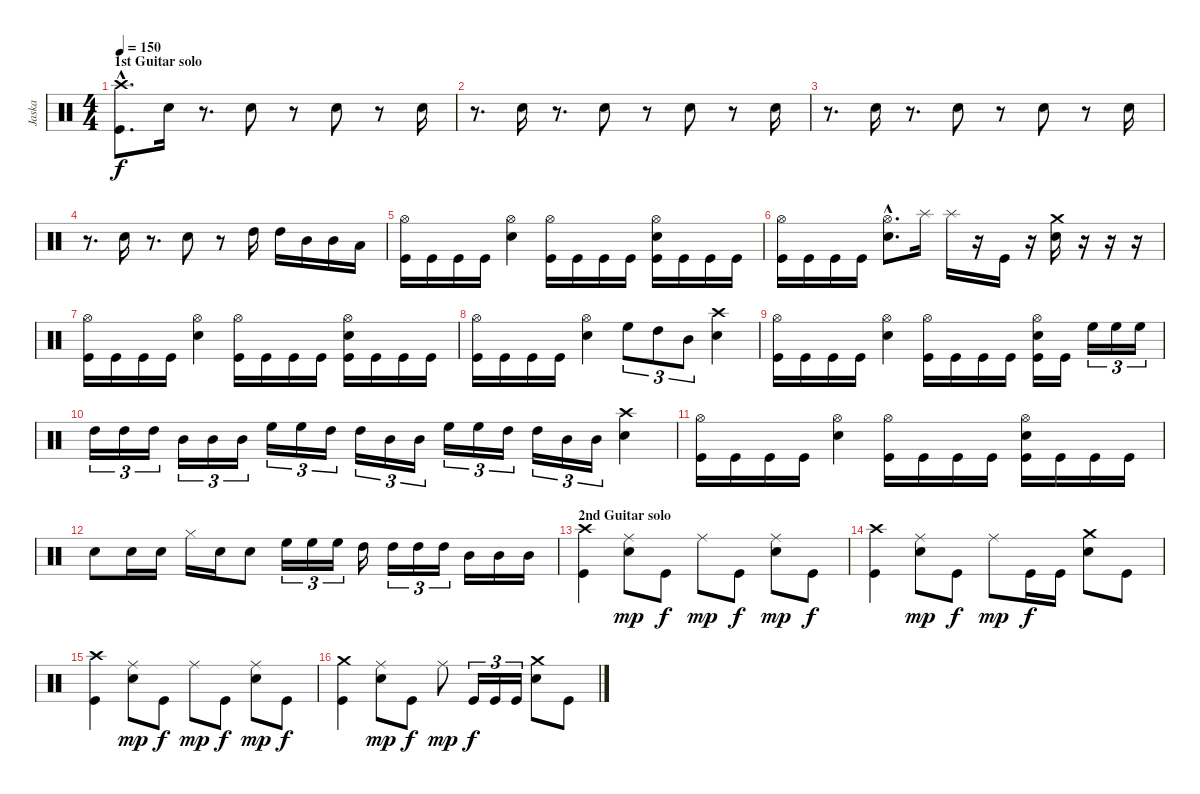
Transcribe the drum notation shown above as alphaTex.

\track ("Jaska" "Jaska") {instrument percussion}
\staff {score}
\articulation defaults
\ts (4 4)
\section ("" "1st Guitar solo")
\tempo 150
\clef neutral
\ks c
("Crash high (hit)"{hac} "Kick (hit)"{hac}).8{d dy f} "Snare (hit) 2".16 r.8{d} "Snare (hit) 2".8 r.8 "Snare (hit) 2".8 r.8 "Snare (hit) 2".16 |
r.8{d} "Snare (hit) 2".16 r.8{d} "Snare (hit) 2".8 r.8 "Snare (hit) 2".8 r.8 "Snare (hit) 2".16 |
r.8{d} "Snare (hit) 2".16 r.8{d} "Snare (hit) 2".8 r.8 "Snare (hit) 2".8 r.8 "Snare (hit) 2".16 |
r.8{d} "Snare (hit) 2".16 r.8{d} "Snare (hit) 2".8 r.8 "High Tom (hit)".16 "High Tom (hit)".16 "Mid Tom (hit)".16 "Mid Tom (hit)".16 "Low Tom (hit)".16 |
("Hi-Hat (open)" "Kick (hit)").16 "Kick (hit)".16 "Kick (hit)".16 "Kick (hit)".16 ("Snare (hit) 2" "Hi-Hat (open)").4 ("Hi-Hat (open)" "Kick (hit)").16 "Kick (hit)".16 "Kick (hit)".16 "Kick (hit)".16 ("Snare (hit) 2" "Hi-Hat (open)" "Kick (hit)").16 "Kick (hit)".16 "Kick (hit)".16 "Kick (hit)".16 |
("Hi-Hat (open)" "Kick (hit)").16 "Kick (hit)".16 "Kick (hit)".16 "Kick (hit)".16 ("Snare (hit) 2"{hac} "Hi-Hat (open)"{hac}).8{d} "Splash (hit)".16 "Splash (hit)".16 r.16 "Kick (hit)".16 r.16 ("Snare (hit) 2" "Crash medium (hit)").16 r.16 r.16 r.16 |
("Hi-Hat (open)" "Kick (hit)").16 "Kick (hit)".16 "Kick (hit)".16 "Kick (hit)".16 ("Snare (hit) 2" "Hi-Hat (open)").4 ("Hi-Hat (open)" "Kick (hit)").16 "Kick (hit)".16 "Kick (hit)".16 "Kick (hit)".16 ("Snare (hit) 2" "Hi-Hat (open)" "Kick (hit)").16 "Kick (hit)".16 "Kick (hit)".16 "Kick (hit)".16 |
("Hi-Hat (open)" "Kick (hit)").16 "Kick (hit)".16 "Kick (hit)".16 "Kick (hit)".16 ("Snare (hit) 2" "Hi-Hat (open)").4 "High Floor Tom (hit)".8{tu (3 2)} "High Tom (hit)".8{tu (3 2)} "Mid Tom (hit)".8{tu (3 2)} ("Snare (hit) 2" "Crash high (hit)").4 |
("Hi-Hat (open)" "Kick (hit)").16 "Kick (hit)".16 "Kick (hit)".16 "Kick (hit)".16 ("Snare (hit) 2" "Hi-Hat (open)").4 ("Hi-Hat (open)" "Kick (hit)").16 "Kick (hit)".16 "Kick (hit)".16 "Kick (hit)".16 ("Snare (hit) 2" "Hi-Hat (open)" "Kick (hit)").16 "Kick (hit)".16 "High Floor Tom (hit)".16{tu (3 2)} "High Floor Tom (hit)".16{tu (3 2)} "High Floor Tom (hit)".16{tu (3 2)} |
"High Tom (hit)".16{tu (3 2)} "High Tom (hit)".16{tu (3 2)} "High Tom (hit)".16{tu (3 2)} "Mid Tom (hit)".16{tu (3 2)} "Mid Tom (hit)".16{tu (3 2)} "Mid Tom (hit)".16{tu (3 2)} "High Floor Tom (hit)".16{tu (3 2)} "High Floor Tom (hit)".16{tu (3 2)} "High Tom (hit)".16{tu (3 2)} "High Tom (hit)".16{tu (3 2)} "Mid Tom (hit)".16{tu (3 2)} "Mid Tom (hit)".16{tu (3 2)} "High Floor Tom (hit)".16{tu (3 2)} "High Floor Tom (hit)".16{tu (3 2)} "High Tom (hit)".16{tu (3 2)} "High Tom (hit)".16{tu (3 2)} "Mid Tom (hit)".16{tu (3 2)} "Mid Tom (hit)".16{tu (3 2)} ("Snare (hit) 2" "Crash high (hit)").4 |
("Hi-Hat (open)" "Kick (hit)").16 "Kick (hit)".16 "Kick (hit)".16 "Kick (hit)".16 ("Snare (hit) 2" "Hi-Hat (open)").4 ("Hi-Hat (open)" "Kick (hit)").16 "Kick (hit)".16 "Kick (hit)".16 "Kick (hit)".16 ("Snare (hit) 2" "Hi-Hat (open)" "Kick (hit)").16 "Kick (hit)".16 "Kick (hit)".16 "Kick (hit)".16 |
"Snare (hit) 2".8 "Snare (hit) 2".16 "Snare (hit) 2".16 "Hi-Hat (closed)".16 "Snare (hit) 2".16 "Snare (hit) 2".8 "High Floor Tom (hit)".16{tu (3 2)} "High Floor Tom (hit)".16{tu (3 2)} "High Floor Tom (hit)".16{tu (3 2)} "High Tom (hit)".16 "High Tom (hit)".16{tu (3 2)} "High Tom (hit)".16{tu (3 2)} "High Tom (hit)".16{tu (3 2)} "Mid Tom (hit)".16 "Mid Tom (hit)".16 "Mid Tom (hit)".16 |
\section ("" "2nd Guitar solo")
("Crash high (hit)" "Kick (hit)").4 ("Ride (middle)" "Snare (hit) 2").8{dy mp} "Kick (hit)".8{dy f} "Ride (middle)".8{dy mp} "Kick (hit)".8{dy f} ("Ride (middle)" "Snare (hit) 2").8{dy mp} "Kick (hit)".8{dy f} |
("Crash high (hit)" "Kick (hit)").4 ("Ride (middle)" "Snare (hit) 2").8{dy mp} "Kick (hit)".8{dy f} "Ride (middle)".8{dy mp} "Kick (hit)".16{dy f} "Kick (hit)".16 ("Crash medium (hit)" "Snare (hit) 2").8 "Kick (hit)".8 |
("Crash high (hit)" "Kick (hit)").4 ("Ride (middle)" "Snare (hit) 2").8{dy mp} "Kick (hit)".8{dy f} "Ride (middle)".8{dy mp} "Kick (hit)".8{dy f} ("Ride (middle)" "Snare (hit) 2").8{dy mp} "Kick (hit)".8{dy f} |
("Crash medium (hit)" "Kick (hit)").4 ("Ride (middle)" "Snare (hit) 2").8{dy mp} "Kick (hit)".8{dy f} "Ride (middle)".8{dy mp} "Kick (hit)".16{tu (3 2) dy f} "Kick (hit)".16{tu (3 2)} "Kick (hit)".16{tu (3 2)} ("Crash medium (hit)" "Snare (hit) 2").8 "Kick (hit)".8
